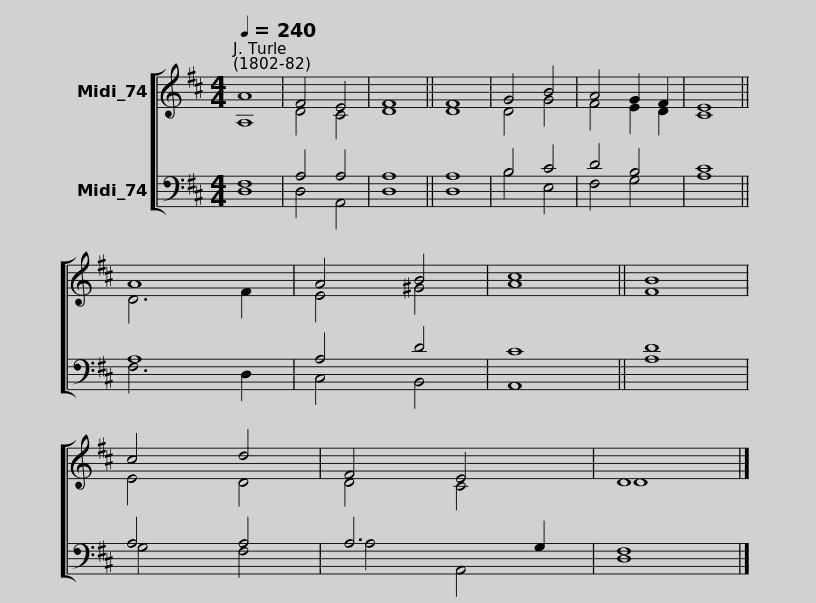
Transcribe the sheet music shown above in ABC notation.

X:1
%%score [ ( 1 2 ) ( 3 4 ) ]
L:1/8
Q:1/4=240
M:4/4
I:linebreak $
K:D
V:1 treble
V:2 treble
V:3 bass
V:4 bass
V:1
 A8 | F4 E4 | F8 || F8 | G4 B4 | %5
 A4 G2 F2 | E8 || A8 | A4 B4 | c8 || %10
 B8 | c4 d4 | F4 E4 | D8 |] %14
V:2
 A,8 | D4 C4 | D8 || D8 | D4 G4 | %5
 F4 E2 D2 | C8 || D6 F2 | E4 ^G4 | A8 || %10
 F8 | E4 D4 | D4 C4 | D8 |] %14
V:3
 F,8 | A,4 A,4 | A,8 || A,8 | B,4 C4 | %5
 D4 B,4 | C8 || A,8 | A,4 D4 | C8 || %10
 D8 | A,4 A,4 | A,6 G,2 | F,8 |] %14
V:4
 D,8 | D,4 A,,4 | D,8 || D,8 | B,4 E,4 | %5
 F,4 G,4 | A,8 || F,6 D,2 | C,4 B,,4 | A,,8 || %10
 A,8 | G,4 F,4 | A,4 A,,4 | D,8 |] %14
